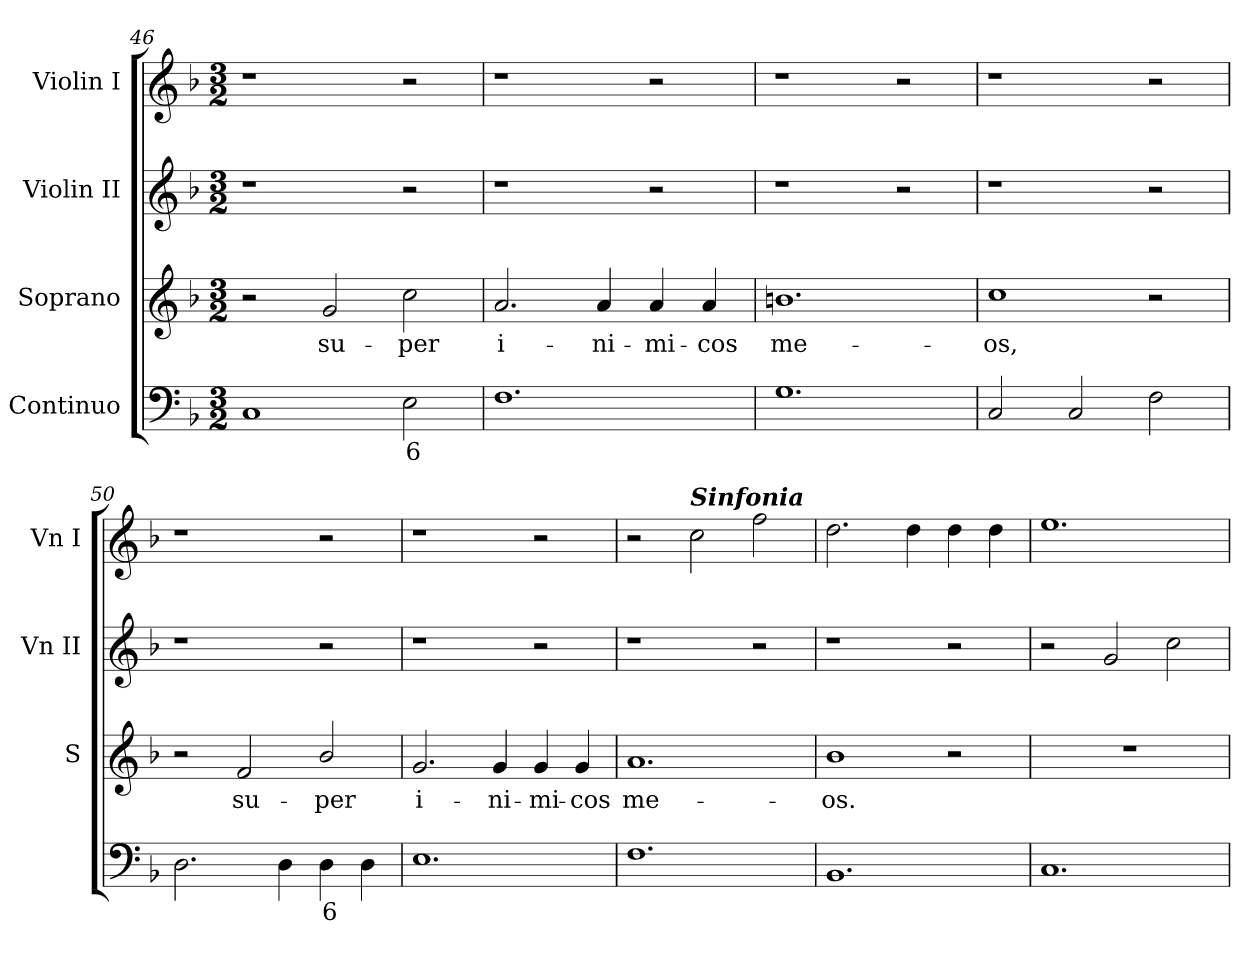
**kern	**text	**kern	**text	**kern	**kern
*part4	*part4	*part3	*part3	*part2	*part1
*staff4	*staff4	*staff3	*staff3	*staff2	*staff1
*I"Continuo	*	*I"Soprano	*	*I"Violin II	*I"Violin I
*	*	*I'S	*	*I'Vn II	*I'Vn I
!!LO:LB:g=z
*clefF4	*	*clefG2	*	*clefG2	*clefG2
*k[b-]	*	*k[b-]	*	*k[b-]	*k[b-]
*F:	*	*F:	*	*F:	*F:
*M3/2	*	*M3/2	*	*M3/2	*M3/2
=46	=46	=46	=46	=46	=46
1C	.	2r	.	1r	1r
!	!	!	!LO:LY:b	!	!
.	.	2g	su-	.	.
!	!LO:LY:b	!	!LO:LY:b	!	!
2E	6	2cc	-per	2r	2r
=47	=47	=47	=47	=47	=47
!	!	!	!LO:LY:b	!	!
1.F	.	2.a	i-	1r	1r
!	!	!	!LO:LY:b	!	!
.	.	4a	-ni-	.	.
!	!	!	!LO:LY:b	!	!
.	.	4a	-mi-	2r	2r
!	!	!	!LO:LY:b	!	!
.	.	4a	-cos	.	.
=48	=48	=48	=48	=48	=48
!	!	!	!LO:LY:b	!	!
1.G	.	1.bn	me-	1r	1r
.	.	.	.	2r	2r
=49	=49	=49	=49	=49	=49
!	!	!	!LO:LY:b	!	!
2C	.	1cc	-os,	1r	1r
2C	.	.	.	.	.
2F	.	2r	.	2r	2r
=50	=50	=50	=50	=50	=50
2.D	.	2r	.	1r	1r
!	!	!	!LO:LY:b	!	!
.	.	2f	su-	.	.
4D	.	.	.	.	.
!	!LO:LY:b	!	!LO:LY:b	!	!
4D	6	2b-/	-per	2r	2r
4D	.	.	.	.	.
=51	=51	=51	=51	=51	=51
!	!	!	!LO:LY:b	!	!
1.E	.	2.g	i-	1r	1r
!	!	!	!LO:LY:b	!	!
.	.	4g	-ni-	.	.
!	!	!	!LO:LY:b	!	!
.	.	4g	-mi-	2r	2r
!	!	!	!LO:LY:b	!	!
.	.	4g	-cos	.	.
=52	=52	=52	=52	=52	=52
!	!	!	!LO:LY:b	!	!
1.F	.	1.a	me-	1r	2r
!	!	!	!	!	!LO:TX:a:Bi:t=Sinfonia
.	.	.	.	.	2cc
.	.	.	.	2r	2ff
=53	=53	=53	=53	=53	=53
!	!	!	!LO:LY:b	!	!
1.BB-	.	1b-	-os.	1r	2.dd
.	.	.	.	.	4dd
.	.	2r	.	2r	4dd
.	.	.	.	.	4dd
=54	=54	=54	=54	=54	=54
!	!	!LO:N:vis=1	!	!	!
1.C	.	1.r	.	2r	1.ee
.	.	.	.	2g	.
.	.	.	.	2cc	.
=	=	=	=	=	=
*-	*-	*-	*-	*-	*-
